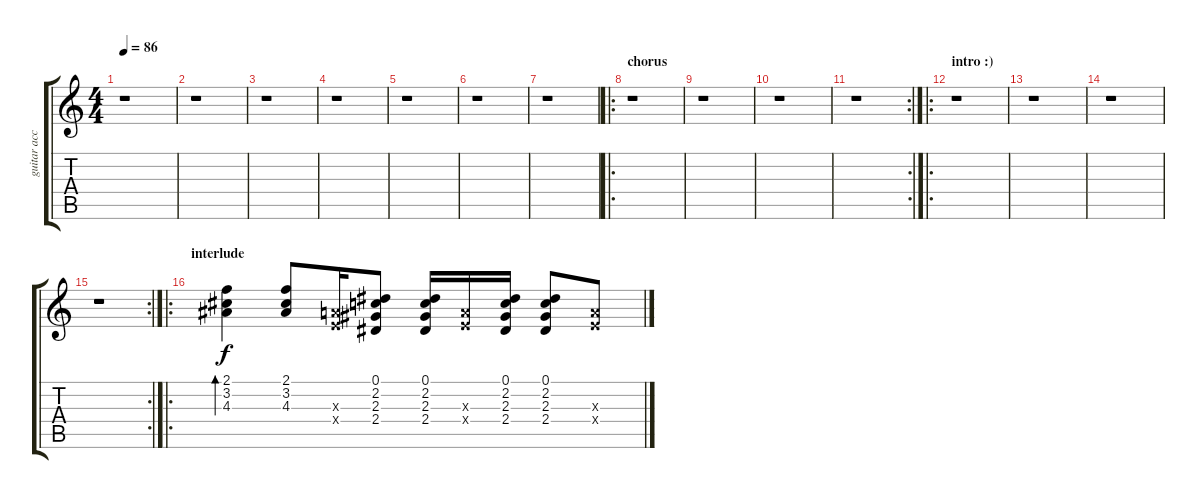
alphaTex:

\track ("guitar acc" "guitar acc") {instrument acousticguitarsteel}
\staff {score tabs}
\tuning (Eb4 Bb3 Gb3 Db3 Ab2 Eb2) {hide}
\ts (4 4)
\tempo 86
\clef g2
\ks c
r.1{dy f} |
r.1 |
r.1 |
r.1 |
r.1 |
r.1 |
r.1 |
\ro
\section ("" "chorus")
r.1 |
r.1 |
r.1 |
\rc 2
r.1 |
\ro
\section ("" "intro :)")
r.1 |
r.1 |
r.1 |
\rc 2
r.1 |
\ro
\section ("" "interlude")
(2.1 3.2 4.3).4{bd 120} (2.1 3.2 4.3).8 (3.3{x} 3.4{x}).16 (0.1 2.2 2.3 2.4).8 (0.1 2.2 2.3 2.4).16 (3.3{x} 3.4{x}).16 (0.1 2.2 2.3 2.4).16 (0.1 2.2 2.3 2.4).8 (3.3{x} 3.4{x}).8
